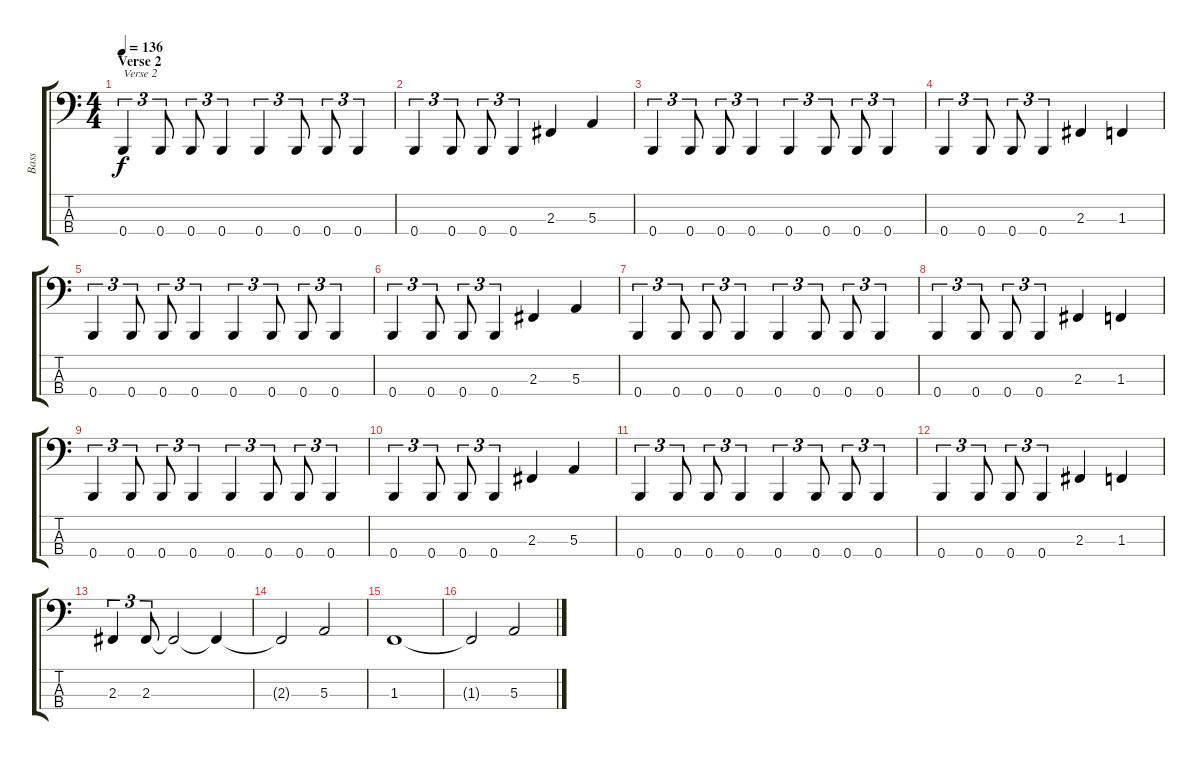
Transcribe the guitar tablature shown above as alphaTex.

\track ("Bass" "Bass") {instrument electricbassfinger}
\staff {score tabs}
\tuning (D2 A1 E1 B0) {hide}
\ts (4 4)
\section ("" "Verse 2")
\tempo 136
\clef f4
\ks c
0.4.4{tu (3 2) txt "Verse 2" dy f} 0.4.8{tu (3 2)} 0.4.8{tu (3 2)} 0.4.4{tu (3 2)} 0.4.4{tu (3 2)} 0.4.8{tu (3 2)} 0.4.8{tu (3 2)} 0.4.4{tu (3 2)} |
0.4.4{tu (3 2)} 0.4.8{tu (3 2)} 0.4.8{tu (3 2)} 0.4.4{tu (3 2)} 2.3.4 5.3.4 |
0.4.4{tu (3 2)} 0.4.8{tu (3 2)} 0.4.8{tu (3 2)} 0.4.4{tu (3 2)} 0.4.4{tu (3 2)} 0.4.8{tu (3 2)} 0.4.8{tu (3 2)} 0.4.4{tu (3 2)} |
0.4.4{tu (3 2)} 0.4.8{tu (3 2)} 0.4.8{tu (3 2)} 0.4.4{tu (3 2)} 2.3.4 1.3.4 |
0.4.4{tu (3 2)} 0.4.8{tu (3 2)} 0.4.8{tu (3 2)} 0.4.4{tu (3 2)} 0.4.4{tu (3 2)} 0.4.8{tu (3 2)} 0.4.8{tu (3 2)} 0.4.4{tu (3 2)} |
0.4.4{tu (3 2)} 0.4.8{tu (3 2)} 0.4.8{tu (3 2)} 0.4.4{tu (3 2)} 2.3.4 5.3.4 |
0.4.4{tu (3 2)} 0.4.8{tu (3 2)} 0.4.8{tu (3 2)} 0.4.4{tu (3 2)} 0.4.4{tu (3 2)} 0.4.8{tu (3 2)} 0.4.8{tu (3 2)} 0.4.4{tu (3 2)} |
0.4.4{tu (3 2)} 0.4.8{tu (3 2)} 0.4.8{tu (3 2)} 0.4.4{tu (3 2)} 2.3.4 1.3.4 |
0.4.4{tu (3 2)} 0.4.8{tu (3 2)} 0.4.8{tu (3 2)} 0.4.4{tu (3 2)} 0.4.4{tu (3 2)} 0.4.8{tu (3 2)} 0.4.8{tu (3 2)} 0.4.4{tu (3 2)} |
0.4.4{tu (3 2)} 0.4.8{tu (3 2)} 0.4.8{tu (3 2)} 0.4.4{tu (3 2)} 2.3.4 5.3.4 |
0.4.4{tu (3 2)} 0.4.8{tu (3 2)} 0.4.8{tu (3 2)} 0.4.4{tu (3 2)} 0.4.4{tu (3 2)} 0.4.8{tu (3 2)} 0.4.8{tu (3 2)} 0.4.4{tu (3 2)} |
0.4.4{tu (3 2)} 0.4.8{tu (3 2)} 0.4.8{tu (3 2)} 0.4.4{tu (3 2)} 2.3.4 1.3.4 |
2.3.4{tu (3 2)} 2.3.8{tu (3 2)} 2.3{t}.2 2.3{t}.4 |
2.3{t}.2 5.3.2 |
1.3.1 |
1.3{t}.2 5.3.2
